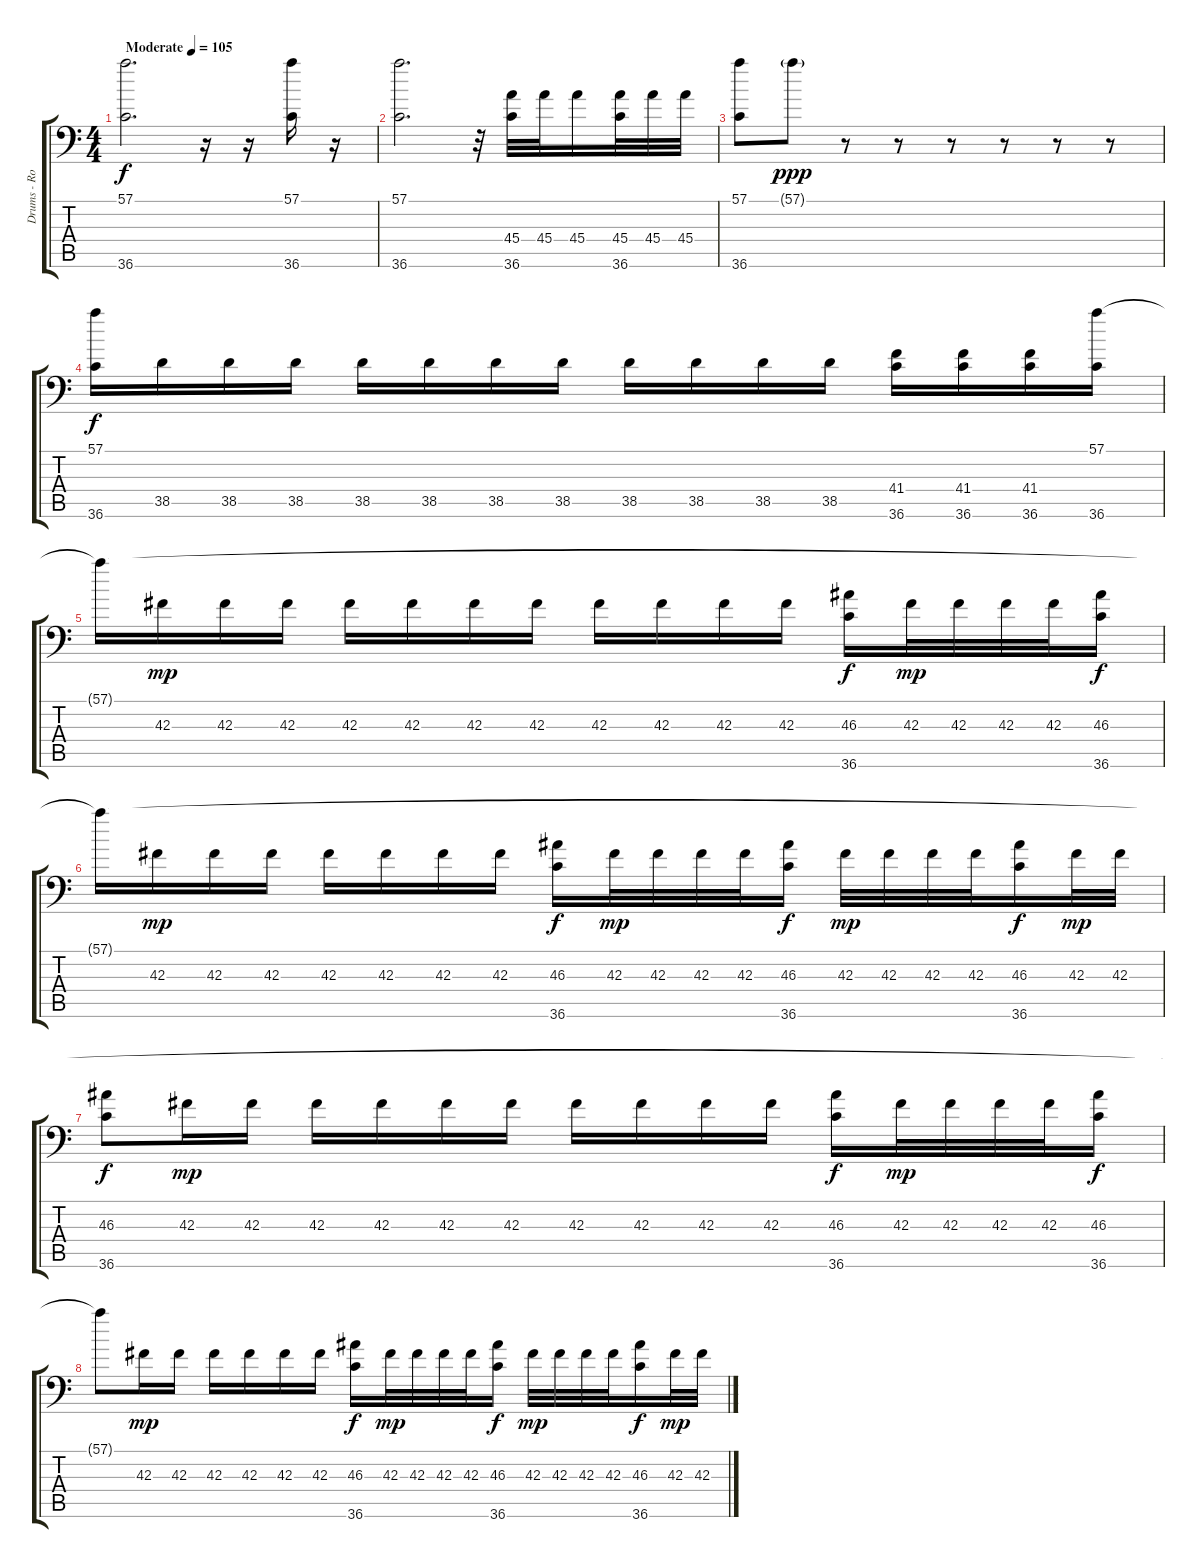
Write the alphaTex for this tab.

\track ("Drums - Robert Ortiz" "Drums - Ro") {instrument acousticgrandpiano}
\staff {score tabs}
\tuning (C-1 C-1 C-1 C-1 C-1 C-1) {hide}
\ts (4 4)
\tempo (105 "Moderate")
\clef f4
\ks c
(57.1 36.6).2{d dy f instrument acousticgrandpiano} r.16 r.16 (57.1 36.6).16 r.16 |
(57.1 36.6).2{d} r.32 (45.4 36.6).32 45.4.32 45.4.16 (45.4 36.6).32 45.4.32 45.4.32 |
(57.1 36.6).8 57.1{g}.8{dy ppp} r.8 r.8 r.8 r.8 r.8 r.8 |
(57.1 36.6).16{dy f} 38.5.16 38.5.16 38.5.16 38.5.16 38.5.16 38.5.16 38.5.16 38.5.16 38.5.16 38.5.16 38.5.16 (41.4 36.6).16 (41.4 36.6).16 (41.4 36.6).16 (57.1 36.6).16 |
57.1{t}.16 42.3.16{dy mp} 42.3.16 42.3.16 42.3.16 42.3.16 42.3.16 42.3.16 42.3.16 42.3.16 42.3.16 42.3.16 (46.3 36.6).16{dy f} 42.3.32{dy mp} 42.3.32 42.3.32 42.3.32 (46.3 36.6).16{dy f} |
57.1{t}.16 42.3.16{dy mp} 42.3.16 42.3.16 42.3.16 42.3.16 42.3.16 42.3.16 (46.3 36.6).16{dy f} 42.3.32{dy mp} 42.3.32 42.3.32 42.3.32 (46.3 36.6).16{dy f} 42.3.32{dy mp} 42.3.32 42.3.32 42.3.32 (46.3 36.6).16{dy f} 42.3.32{dy mp} 42.3.32 |
(46.3 36.6).8{dy f} 42.3.16{dy mp} 42.3.16 42.3.16 42.3.16 42.3.16 42.3.16 42.3.16 42.3.16 42.3.16 42.3.16 (46.3 36.6).16{dy f} 42.3.32{dy mp} 42.3.32 42.3.32 42.3.32 (46.3 36.6).16{dy f} |
57.1{t}.8 42.3.16{dy mp} 42.3.16 42.3.16 42.3.16 42.3.16 42.3.16 (46.3 36.6).16{dy f} 42.3.32{dy mp} 42.3.32 42.3.32 42.3.32 (46.3 36.6).16{dy f} 42.3.32{dy mp} 42.3.32 42.3.32 42.3.32 (46.3 36.6).16{dy f} 42.3.32{dy mp} 42.3.32
